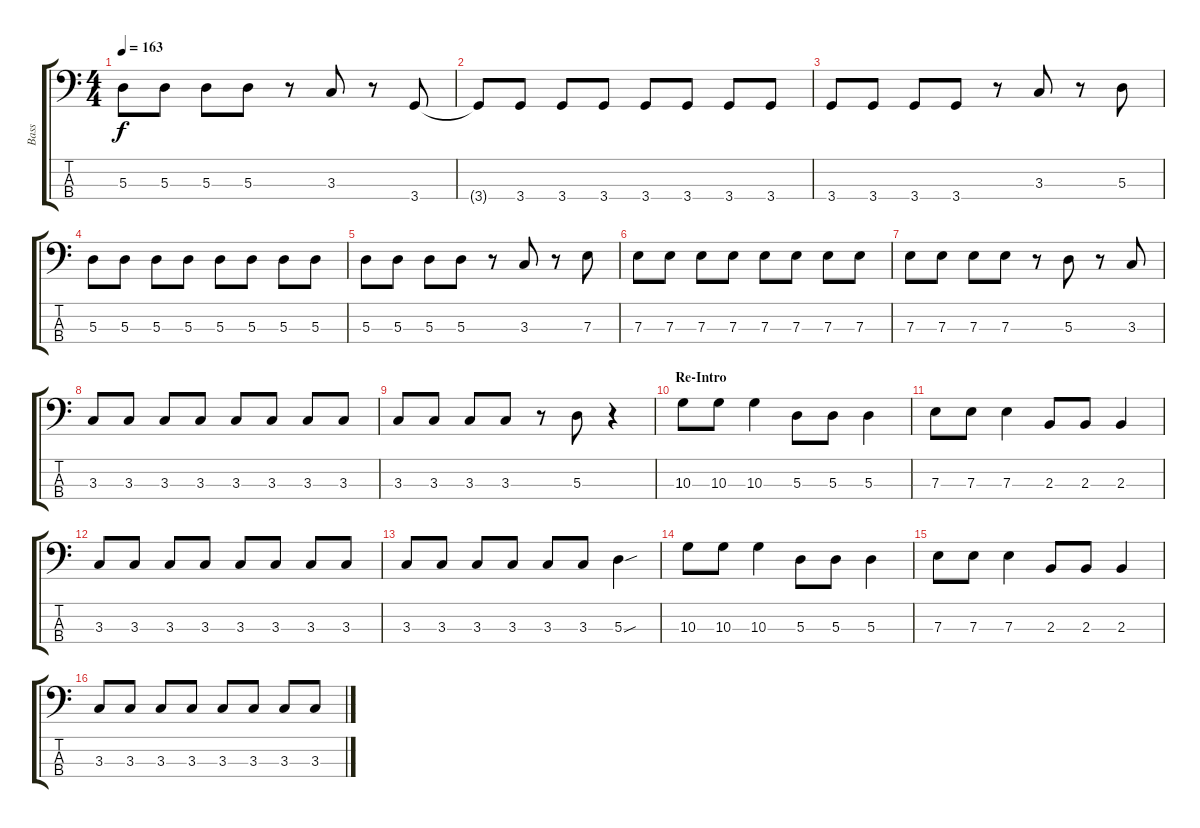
\track ("Bass" "Bass") {instrument electricbassfinger}
\staff {score tabs}
\tuning (G2 D2 A1 E1) {hide}
\ts (4 4)
\tempo 163
\clef f4
\ks c
5.3.8{dy f} 5.3.8 5.3.8 5.3.8 r.8 3.3.8 r.8 3.4.8 |
3.4{t}.8 3.4.8 3.4.8 3.4.8 3.4.8 3.4.8 3.4.8 3.4.8 |
3.4.8 3.4.8 3.4.8 3.4.8 r.8 3.3.8 r.8 5.3.8 |
5.3.8 5.3.8 5.3.8 5.3.8 5.3.8 5.3.8 5.3.8 5.3.8 |
5.3.8 5.3.8 5.3.8 5.3.8 r.8 3.3.8 r.8 7.3.8 |
7.3.8 7.3.8 7.3.8 7.3.8 7.3.8 7.3.8 7.3.8 7.3.8 |
7.3.8 7.3.8 7.3.8 7.3.8 r.8 5.3.8 r.8 3.3.8 |
3.3.8 3.3.8 3.3.8 3.3.8 3.3.8 3.3.8 3.3.8 3.3.8 |
3.3.8 3.3.8 3.3.8 3.3.8 r.8 5.3.8 r.4 |
\section ("" "Re-Intro")
10.3.8 10.3.8 10.3.4 5.3.8 5.3.8 5.3.4 |
7.3.8 7.3.8 7.3.4 2.3.8 2.3.8 2.3.4 |
3.3.8 3.3.8 3.3.8 3.3.8 3.3.8 3.3.8 3.3.8 3.3.8 |
3.3.8 3.3.8 3.3.8 3.3.8 3.3.8 3.3.8 5.3{sou}.4 |
10.3.8 10.3.8 10.3.4 5.3.8 5.3.8 5.3.4 |
7.3.8 7.3.8 7.3.4 2.3.8 2.3.8 2.3.4 |
3.3.8 3.3.8 3.3.8 3.3.8 3.3.8 3.3.8 3.3.8 3.3.8
